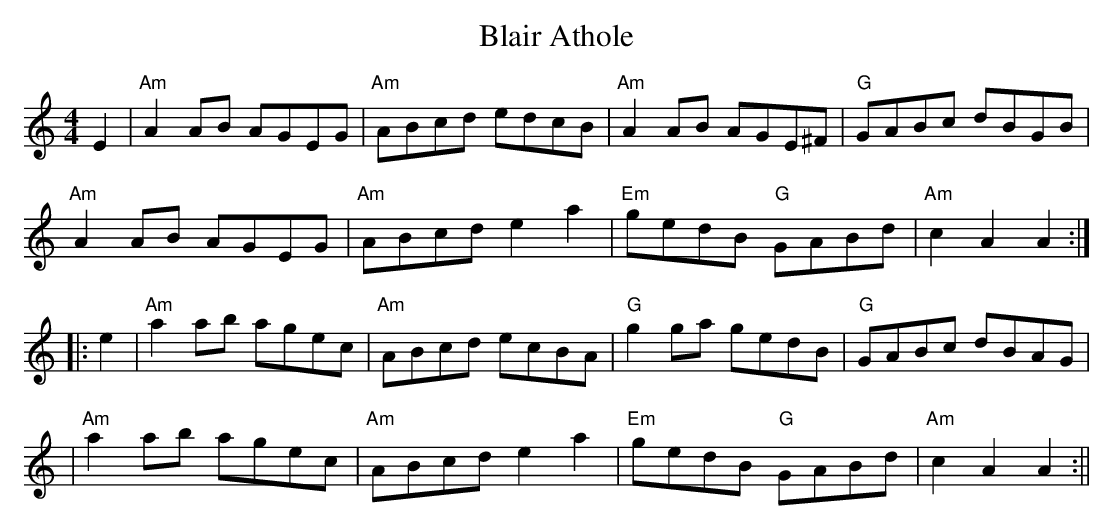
X:1
T:Blair Athole
M:4/4
L:1/8
K:Am
E2|"Am"A2 AB AGEG|"Am"ABcd edcB|"Am"A2 AB AGE^F|"G"GABc dBGB|!
"Am"A2 AB AGEG|"Am"ABcd e2 a2|"Em"gedB "G"GABd |"Am"c2A2A2:|!
|:e2|"Am"a2 ab agec|"Am"ABcd ecBA|"G"g2 ga gedB|"G"GABc dBAG|!
|"Am"a2 ab agec|"Am"ABcd e2 a2|"Em"gedB "G"GABd |"Am"c2A2A2:||
